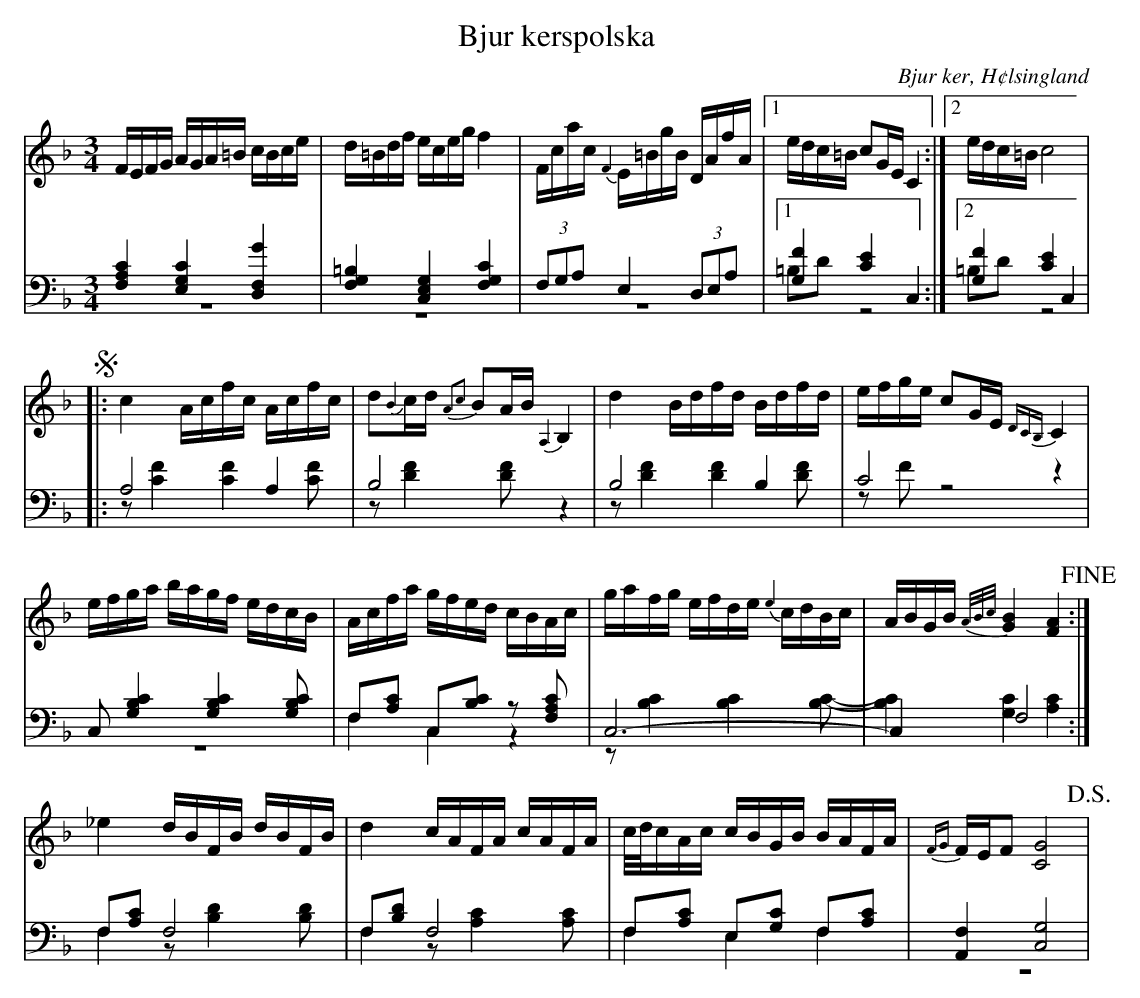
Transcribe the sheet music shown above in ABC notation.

X:1
T: Bjur kerspolska
O: Bjur ker, H¢lsingland
M: 3/4
L: 1/16
K: F
V:1
V:2
V:3 merge
V:1
FEFG AGA=B cBce|d=Bdf eceg f4|Fcac {F2}E=BgB DAfA|1 edc=B c2GE C4:|2 edc=B c8 |
!segno! |:c4 Acfc Acfc|d2{B2}cd {A2c2}B2AB {A,2}B,4|d4 Bdfd Bdfd|efge c2GE {DCB,}C4|
efga bagf edcB|Acfa gfed cBAc|gafg efde {e2}cdBc|ABGB {A/B/c/}[G4B4] [F4A4] !fine!:|
_e4 dBFB dBFB|d4 cAFA cAFA|c/d/cAc cBGB BAFA|{FG}FEF2 [C8G8] !D.S.!|
V:2 clef=bass
[F,4A,4C4] [E,4G,4C4] [D,4F,4G4]|[F,4G,4=B,4] [G,4C,4E,4] [F,4G,4C4]|(3F,2G,2A,2 E,4 (3D,2E,2A,2|1 [G,4F4] [C4E4] C,4:|2 [G,4F4] [C4E4] C,4 |
|:A,8 A,4|B,8 z4|B,8  B,4|C8 z4|
C,2 [G,4B,4C4] [G,4B,4C4] [G,2B,2C2]|F,2[A,2C2] C,2[B,2C2] z2 [F,2A,2C2]|C,12-|C,4 F,8:|
F,2[A,2C2] F,8|F,2[B,2D2] F,8|F,2[A,2C2] E,2[G,2C2] F,2[A,2C2]|[A,,4F,4] [C,8G,8] |
V:3 clef=bass
z12|z12|z12|1 =B,2D2 z8:|2 =B,2D2 z8|
|:z2 [C4F4] [C4F4] [C2F2]|z2 [D4F4] [D2F2] z4|z2 [D4F4] [D4F4] [D2F2]|z2 F2 z8|
z12|F,4 C,4 z4|z2 [B,4C4] [B,4C4] [B,2C2]-|[B,4C4] [G,4C4] [A,4C4]:|
F,4 z2 [B,4D4] [B,2D2]|F,4 z2 [A,4C4] [A,2C2]|F,4 E,4 F,4|z12|
